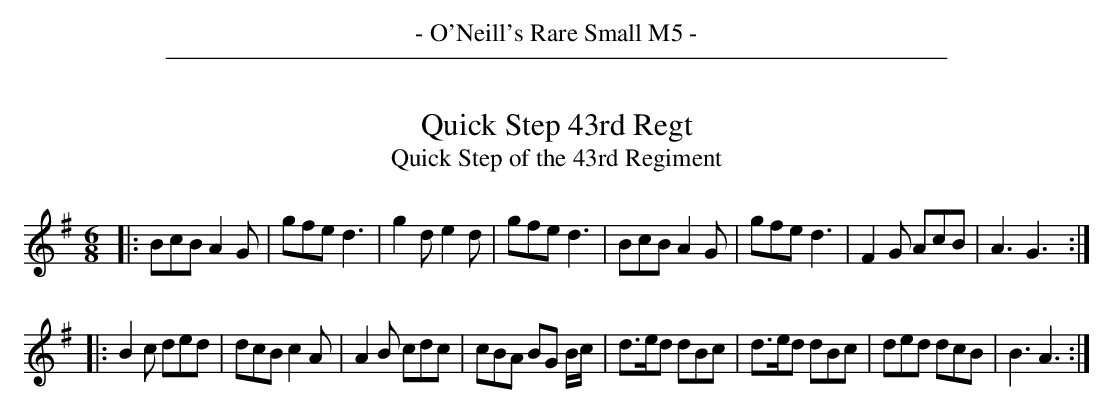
X:1
T: Quick Step 43rd Regt
T: Quick Step of the 43rd Regiment
M: 6/8
L: 1/8
K: G
|:\
BcB A2G | gfe d3 | g2d e2d | gfe d3 |\
BcB A2G | gfe d3 | F2G AcB | A3 G3 ::
B2c ded | dcB c2A | A2B cdc | cBA BG B/c/ |\
d>ed dBc | d>ed dBc | ded dcB | B3 A3 :|
